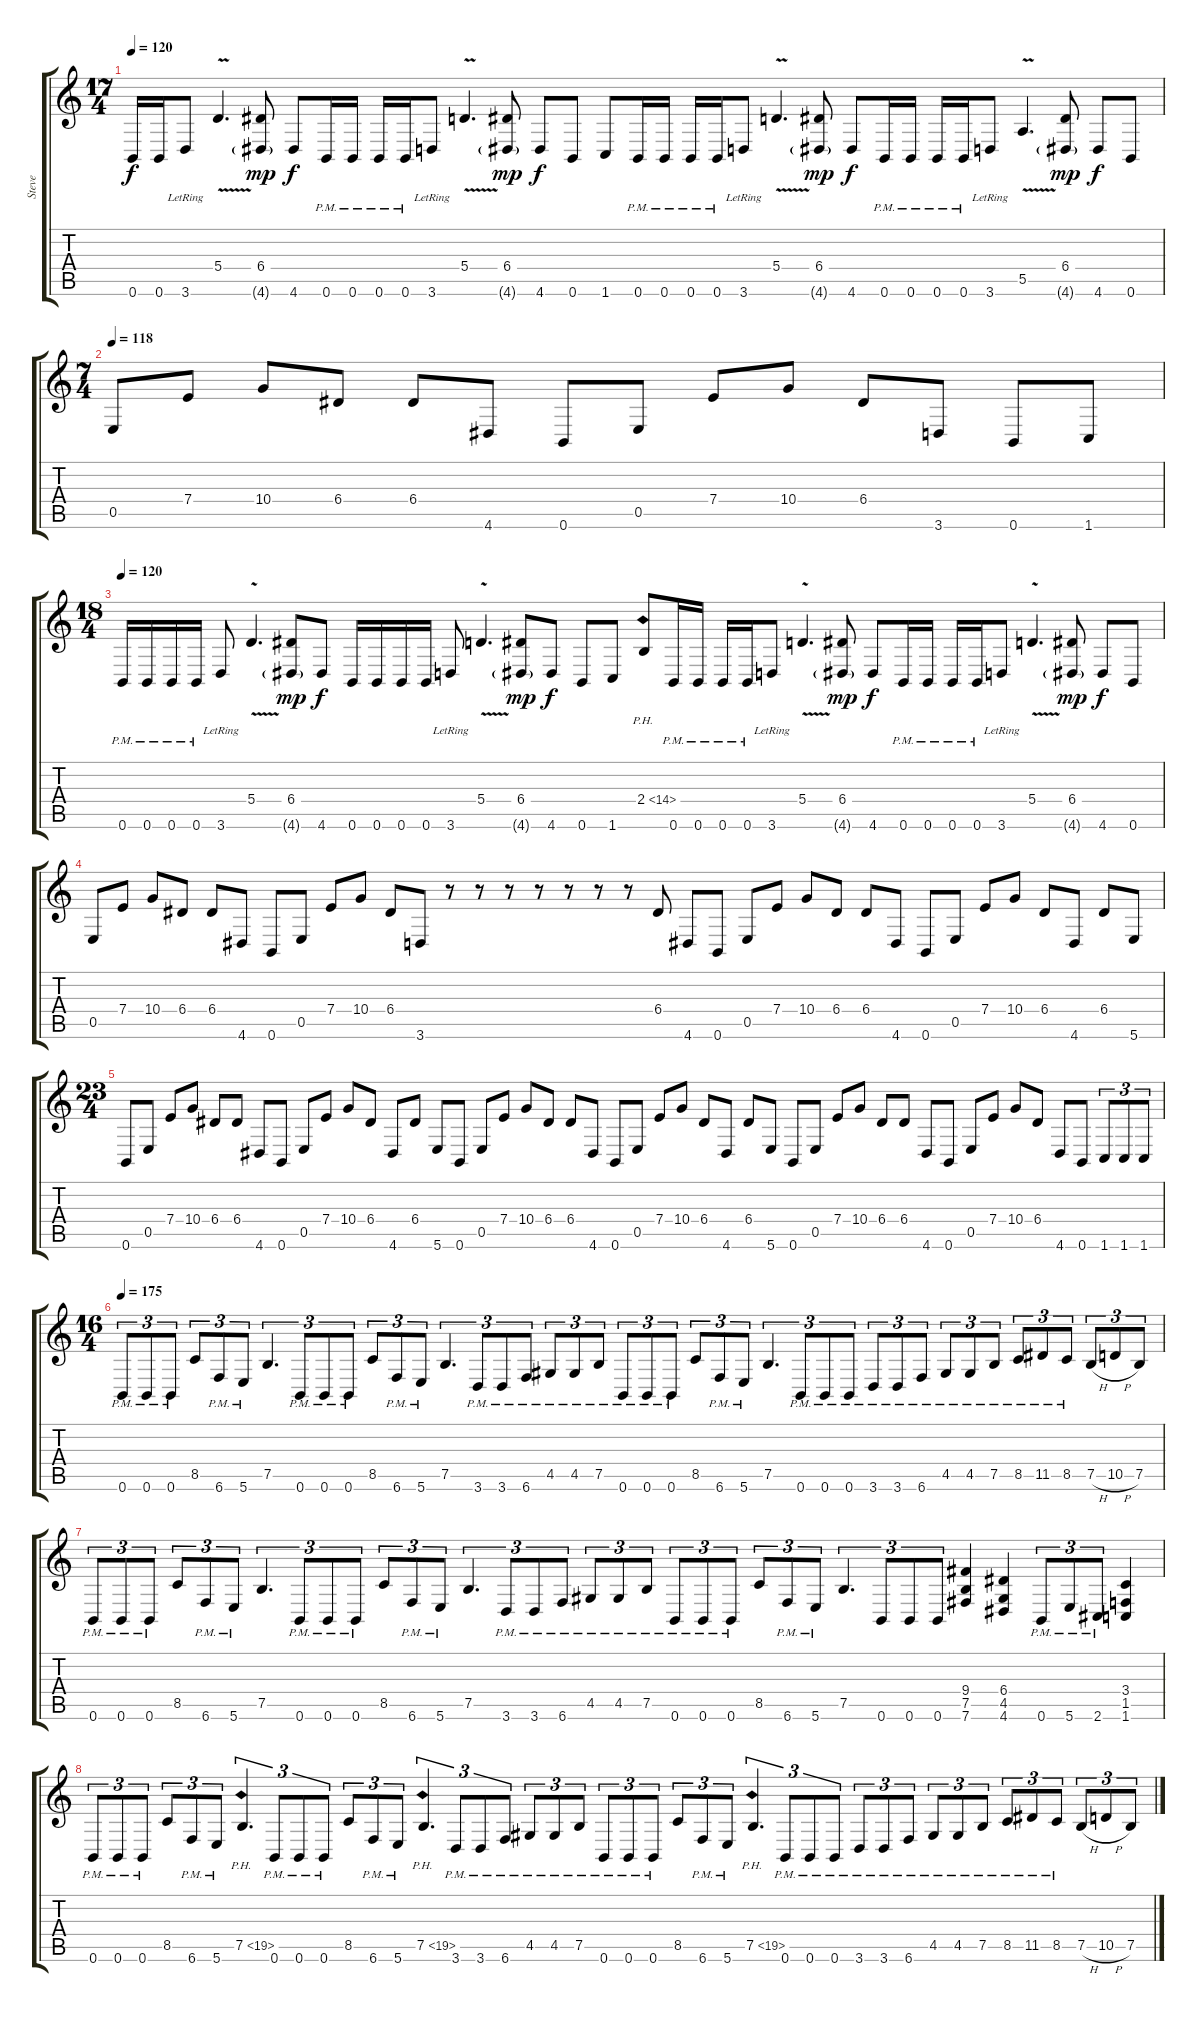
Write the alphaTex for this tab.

\track ("Steve" "Steve") {instrument distortionguitar}
\staff {score tabs}
\tuning (B3 Gb3 D3 A2 E2 B1) {hide}
\ts (17 4)
\tempo 120
\clef g2
\ks c
0.6.16{dy f} 0.6.16 3.6{lr}.8 5.4{v}.4{d} (6.4 4.6{g}).8{dy mp} 4.6.8{dy f} 0.6{pm}.16 0.6{pm}.16 0.6{pm}.16 0.6{pm}.16 3.6{lr}.8 5.4{v}.4{d} (6.4 4.6{g}).8{dy mp} 4.6.8{dy f} 0.6.8 1.6.8 0.6{pm}.16 0.6{pm}.16 0.6{pm}.16 0.6{pm}.16 3.6{lr}.8 5.4{v}.4{d} (6.4 4.6{g}).8{dy mp} 4.6.8{dy f} 0.6{pm}.16 0.6{pm}.16 0.6{pm}.16 0.6{pm}.16 3.6{lr}.8 5.5{v}.4{d} (6.4 4.6{g}).8{dy mp} 4.6.8{dy f} 0.6.8 |
\ts (7 4)
\tempo 118
0.5.8 7.4.8 10.4.8 6.4.8 6.4.8 4.6.8 0.6.8 0.5.8 7.4.8 10.4.8 6.4.8 3.6.8 0.6.8 1.6.8 |
\ts (18 4)
\tempo 120
0.6{pm}.16 0.6{pm}.16 0.6{pm}.16 0.6{pm}.16 3.6{lr}.8 5.4{v}.4{d} (6.4 4.6{g}).8{dy mp} 4.6.8{dy f} 0.6.16 0.6.16 0.6.16 0.6.16 3.6{lr}.8 5.4{v}.4{d} (6.4 4.6{g}).8{dy mp} 4.6.8{dy f} 0.6.8 1.6.8 2.4{ph 12}.8 0.6{pm}.16 0.6{pm}.16 0.6{pm}.16 0.6{pm}.16 3.6{lr}.8 5.4{v}.4{d} (6.4 4.6{g}).8{dy mp} 4.6.8{dy f} 0.6{pm}.16 0.6{pm}.16 0.6{pm}.16 0.6{pm}.16 3.6{lr}.8 5.4{v}.4{d} (6.4 4.6{g}).8{dy mp} 4.6.8{dy f} 0.6.8 |
0.5.8 7.4.8 10.4.8 6.4.8 6.4.8 4.6.8 0.6.8 0.5.8 7.4.8 10.4.8 6.4.8 3.6.8 r.8 r.8 r.8 r.8 r.8 r.8 r.8 6.4.8 4.6.8 0.6.8 0.5.8 7.4.8 10.4.8 6.4.8 6.4.8 4.6.8 0.6.8 0.5.8 7.4.8 10.4.8 6.4.8 4.6.8 6.4.8 5.6.8 |
\ts (23 4)
0.6.8 0.5.8 7.4.8 10.4.8 6.4.8 6.4.8 4.6.8 0.6.8 0.5.8 7.4.8 10.4.8 6.4.8 4.6.8 6.4.8 5.6.8 0.6.8 0.5.8 7.4.8 10.4.8 6.4.8 6.4.8 4.6.8 0.6.8 0.5.8 7.4.8 10.4.8 6.4.8 4.6.8 6.4.8 5.6.8 0.6.8 0.5.8 7.4.8 10.4.8 6.4.8 6.4.8 4.6.8 0.6.8 0.5.8 7.4.8 10.4.8 6.4.8 4.6.8 0.6.8 1.6.8{tu (3 2)} 1.6.8{tu (3 2)} 1.6.8{tu (3 2)} |
\ts (16 4)
\tempo 175
0.6{pm}.8{tu (3 2)} 0.6{pm}.8{tu (3 2)} 0.6{pm}.8{tu (3 2)} 8.5.8{tu (3 2)} 6.6{pm}.8{tu (3 2)} 5.6{pm}.8{tu (3 2)} 7.5.4{d tu (3 2)} 0.6{pm}.8{tu (3 2)} 0.6{pm}.8{tu (3 2)} 0.6{pm}.8{tu (3 2)} 8.5.8{tu (3 2)} 6.6{pm}.8{tu (3 2)} 5.6{pm}.8{tu (3 2)} 7.5.4{d tu (3 2)} 3.6{pm}.8{tu (3 2)} 3.6{pm}.8{tu (3 2)} 6.6{pm}.8{tu (3 2)} 4.5{pm}.8{tu (3 2)} 4.5{pm}.8{tu (3 2)} 7.5{pm}.8{tu (3 2)} 0.6{pm}.8{tu (3 2)} 0.6{pm}.8{tu (3 2)} 0.6{pm}.8{tu (3 2)} 8.5.8{tu (3 2)} 6.6{pm}.8{tu (3 2)} 5.6{pm}.8{tu (3 2)} 7.5.4{d tu (3 2)} 0.6{pm}.8{tu (3 2)} 0.6{pm}.8{tu (3 2)} 0.6{pm}.8{tu (3 2)} 3.6{pm}.8{tu (3 2)} 3.6{pm}.8{tu (3 2)} 6.6{pm}.8{tu (3 2)} 4.5{pm}.8{tu (3 2)} 4.5{pm}.8{tu (3 2)} 7.5{pm}.8{tu (3 2)} 8.5{pm}.8{tu (3 2)} 11.5{pm}.8{tu (3 2)} 8.5{pm}.8{tu (3 2)} 7.5{h}.8{tu (3 2)} 10.5{h}.8{tu (3 2)} 7.5.8{tu (3 2)} |
0.6{pm}.8{tu (3 2)} 0.6{pm}.8{tu (3 2)} 0.6{pm}.8{tu (3 2)} 8.5.8{tu (3 2)} 6.6{pm}.8{tu (3 2)} 5.6{pm}.8{tu (3 2)} 7.5.4{d tu (3 2)} 0.6{pm}.8{tu (3 2)} 0.6{pm}.8{tu (3 2)} 0.6{pm}.8{tu (3 2)} 8.5.8{tu (3 2)} 6.6{pm}.8{tu (3 2)} 5.6{pm}.8{tu (3 2)} 7.5.4{d tu (3 2)} 3.6{pm}.8{tu (3 2)} 3.6{pm}.8{tu (3 2)} 6.6{pm}.8{tu (3 2)} 4.5{pm}.8{tu (3 2)} 4.5{pm}.8{tu (3 2)} 7.5{pm}.8{tu (3 2)} 0.6{pm}.8{tu (3 2)} 0.6{pm}.8{tu (3 2)} 0.6{pm}.8{tu (3 2)} 8.5.8{tu (3 2)} 6.6{pm}.8{tu (3 2)} 5.6{pm}.8{tu (3 2)} 7.5.4{d tu (3 2)} 0.6.8{tu (3 2)} 0.6.8{tu (3 2)} 0.6.8{tu (3 2)} (9.4 7.5 7.6).4 (6.4 4.5 4.6).4 0.6{pm}.8{tu (3 2)} 5.6{pm}.8{tu (3 2)} 2.6{pm}.8{tu (3 2)} (3.4 1.5 1.6).4 |
0.6{pm}.8{tu (3 2)} 0.6{pm}.8{tu (3 2)} 0.6{pm}.8{tu (3 2)} 8.5.8{tu (3 2)} 6.6{pm}.8{tu (3 2)} 5.6{pm}.8{tu (3 2)} 7.5{ph 12}.4{d tu (3 2)} 0.6{pm}.8{tu (3 2)} 0.6{pm}.8{tu (3 2)} 0.6{pm}.8{tu (3 2)} 8.5.8{tu (3 2)} 6.6{pm}.8{tu (3 2)} 5.6{pm}.8{tu (3 2)} 7.5{ph 12}.4{d tu (3 2)} 3.6{pm}.8{tu (3 2)} 3.6{pm}.8{tu (3 2)} 6.6{pm}.8{tu (3 2)} 4.5{pm}.8{tu (3 2)} 4.5{pm}.8{tu (3 2)} 7.5{pm}.8{tu (3 2)} 0.6{pm}.8{tu (3 2)} 0.6{pm}.8{tu (3 2)} 0.6{pm}.8{tu (3 2)} 8.5.8{tu (3 2)} 6.6{pm}.8{tu (3 2)} 5.6{pm}.8{tu (3 2)} 7.5{ph 12}.4{d tu (3 2)} 0.6{pm}.8{tu (3 2)} 0.6{pm}.8{tu (3 2)} 0.6{pm}.8{tu (3 2)} 3.6{pm}.8{tu (3 2)} 3.6{pm}.8{tu (3 2)} 6.6{pm}.8{tu (3 2)} 4.5{pm}.8{tu (3 2)} 4.5{pm}.8{tu (3 2)} 7.5{pm}.8{tu (3 2)} 8.5{pm}.8{tu (3 2)} 11.5{pm}.8{tu (3 2)} 8.5{pm}.8{tu (3 2)} 7.5{h}.8{tu (3 2)} 10.5{h}.8{tu (3 2)} 7.5.8{tu (3 2)}
